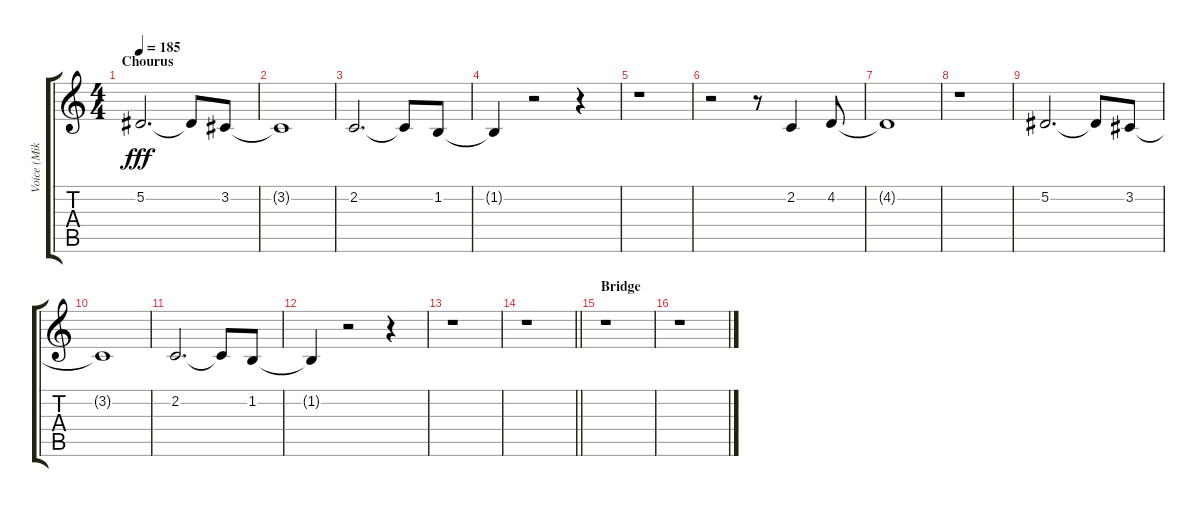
\track ("Voice (Mike)" "Voice (Mik") {instrument lead6voice}
\staff {score tabs}
\tuning (Eb4 Bb3 Gb3 Db3 Ab2 Eb2) {hide}
\ts (4 4)
\section ("" "Chourus")
\tempo 185
\clef g2
\ks c
5.2.2{d dy fff} 5.2{t}.8 3.2.8 |
3.2{t}.1 |
2.2.2{d} 2.2{t}.8 1.2.8 |
1.2{t}.4 r.2 r.4 |
r.1 |
r.2 r.8 2.2.4 4.2.8 |
4.2{t}.1 |
r.1 |
5.2.2{d} 5.2{t}.8 3.2.8 |
3.2{t}.1 |
2.2.2{d} 2.2{t}.8 1.2.8 |
1.2{t}.4 r.2 r.4 |
r.1 |
\barLineRight lightlight
r.1 |
\section ("" "Bridge")
r.1 |
r.1
